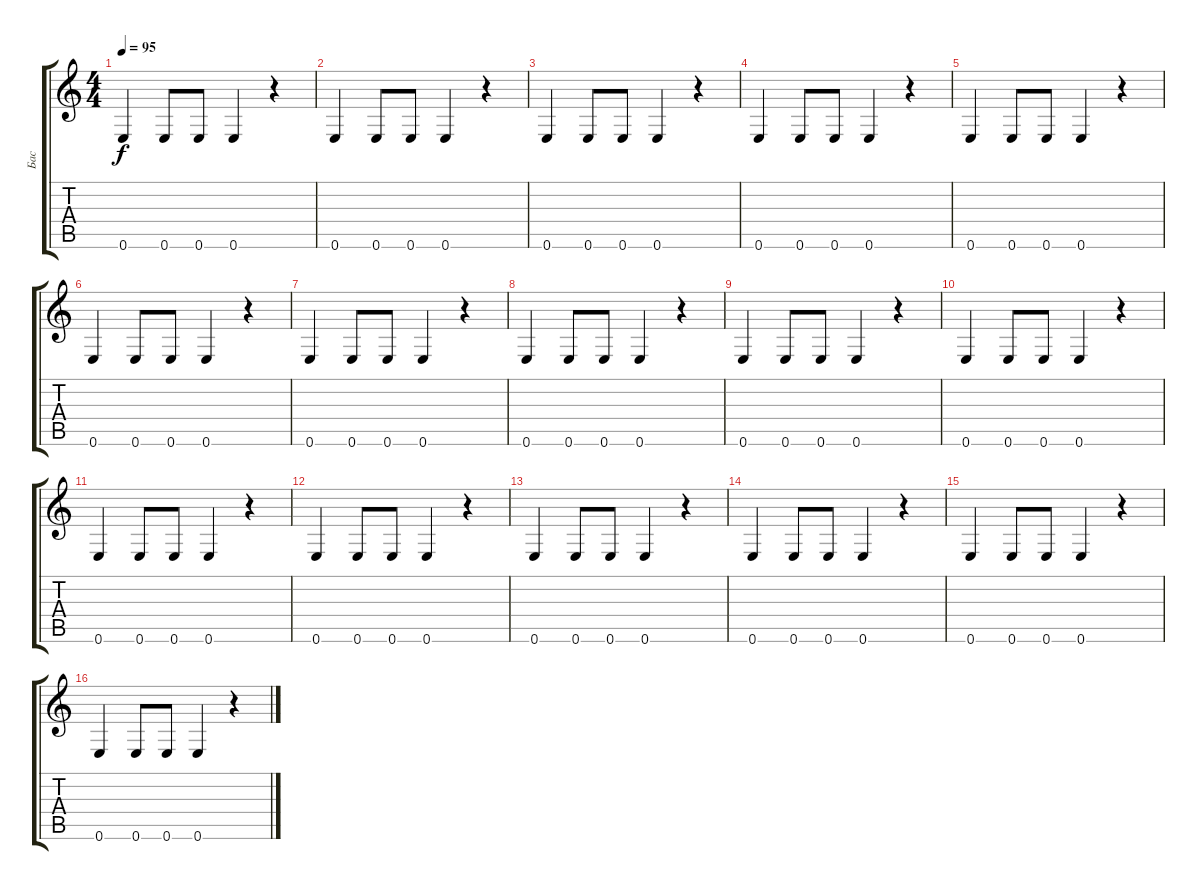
\track ("Бас" "Бас") {instrument acousticbass}
\staff {score tabs}
\tuning (E4 B3 G3 D3 A2 E2) {hide}
\ts (4 4)
\tempo 95
\clef g2
\ks c
0.6.4{dy f} 0.6.8 0.6.8 0.6.4 r.4 |
0.6.4 0.6.8 0.6.8 0.6.4 r.4 |
0.6.4 0.6.8 0.6.8 0.6.4 r.4 |
0.6.4 0.6.8 0.6.8 0.6.4 r.4 |
0.6.4 0.6.8 0.6.8 0.6.4 r.4 |
0.6.4 0.6.8 0.6.8 0.6.4 r.4 |
0.6.4 0.6.8 0.6.8 0.6.4 r.4 |
0.6.4 0.6.8 0.6.8 0.6.4 r.4 |
0.6.4 0.6.8 0.6.8 0.6.4 r.4 |
0.6.4 0.6.8 0.6.8 0.6.4 r.4 |
0.6.4 0.6.8 0.6.8 0.6.4 r.4 |
0.6.4 0.6.8 0.6.8 0.6.4 r.4 |
0.6.4 0.6.8 0.6.8 0.6.4 r.4 |
0.6.4 0.6.8 0.6.8 0.6.4 r.4 |
0.6.4 0.6.8 0.6.8 0.6.4 r.4 |
0.6.4 0.6.8 0.6.8 0.6.4 r.4
